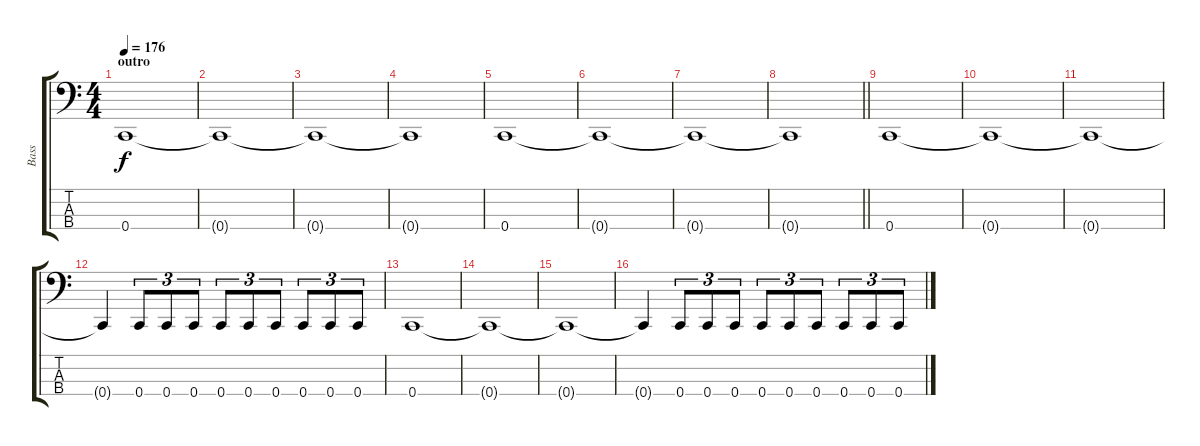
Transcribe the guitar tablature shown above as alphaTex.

\track ("Bass" "Bass") {instrument electricbasspick}
\staff {score tabs}
\tuning (F2 C2 G1 C1) {hide}
\ts (4 4)
\section ("" "outro")
\tempo 176
\clef f4
\ks c
0.4.1{dy f} |
0.4{t}.1 |
0.4{t}.1 |
0.4{t}.1 |
0.4.1 |
0.4{t}.1 |
0.4{t}.1 |
\barLineRight lightlight
0.4{t}.1 |
0.4.1 |
0.4{t}.1 |
0.4{t}.1 |
0.4{t}.4 0.4.8{tu (3 2)} 0.4.8{tu (3 2)} 0.4.8{tu (3 2)} 0.4.8{tu (3 2)} 0.4.8{tu (3 2)} 0.4.8{tu (3 2)} 0.4.8{tu (3 2)} 0.4.8{tu (3 2)} 0.4.8{tu (3 2)} |
0.4.1 |
0.4{t}.1 |
0.4{t}.1 |
0.4{t}.4 0.4.8{tu (3 2)} 0.4.8{tu (3 2)} 0.4.8{tu (3 2)} 0.4.8{tu (3 2)} 0.4.8{tu (3 2)} 0.4.8{tu (3 2)} 0.4.8{tu (3 2)} 0.4.8{tu (3 2)} 0.4.8{tu (3 2)}
